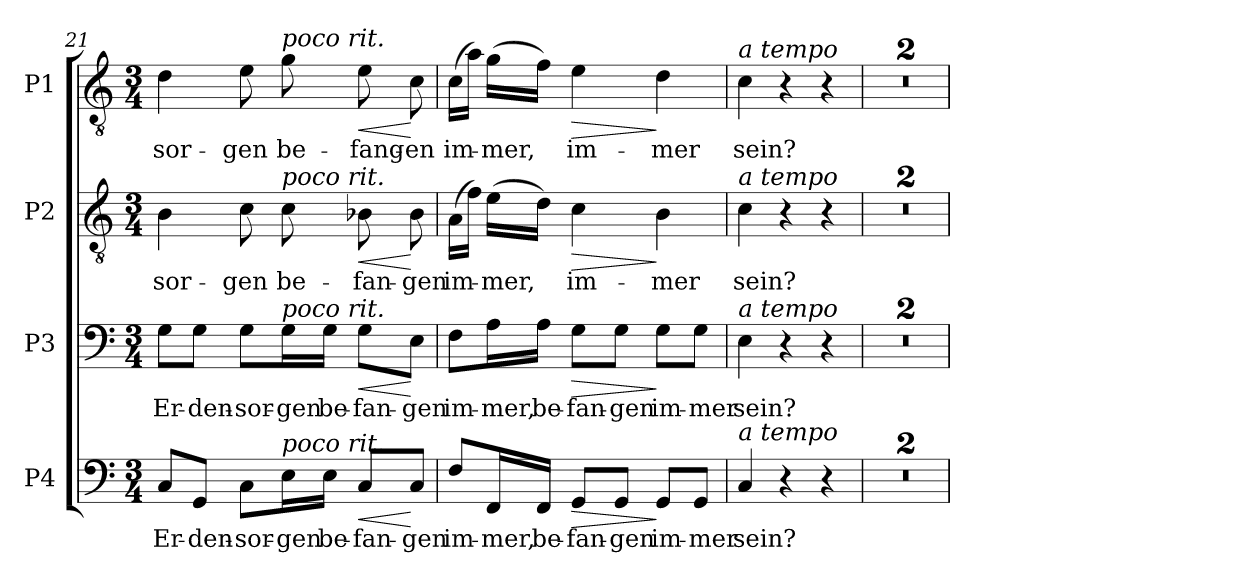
**kern	**text	**dynam	**kern	**text	**dynam	**kern	**text	**dynam	**kern	**text	**dynam
*part4	*part4	*part4	*part3	*part3	*part3	*part2	*part2	*part2	*part1	*part1	*part1
*staff4	*staff4	*staff4	*staff3	*staff3	*staff3	*staff2	*staff2	*staff2	*staff1	*staff1	*staff1
*I"P4	*	*	*I"P3	*	*	*I"P2	*	*	*I"P1	*	*
*clefF4	*	*	*clefF4	*	*	*clefGv2	*	*	*clefGv2	*	*
*	*	*	*	*	*	*ITrd7c12	*	*	*ITrd7c12	*	*
*k[]	*	*	*k[]	*	*	*k[]	*	*	*k[]	*	*
*C:	*	*	*C:	*	*	*C:	*	*	*C:	*	*
*M3/4	*	*	*M3/4	*	*	*M3/4	*	*	*M3/4	*	*
=21	=21	=21	=21	=21	=21	=21	=21	=21	=21	=21	=21
!	!LO:LY:b:color=#000000	!	!	!	!	!	!	!	!	!	!
!	!	!	!	!LO:LY:b:color=#000000	!	!	!	!	!	!	!
!	!	!	!	!	!	!	!LO:LY:b:color=#000000	!	!	!	!
!	!	!	!	!	!	!	!	!	!	!LO:LY:b:color=#000000	!
8Ci/L	Er-	.	8Gi\L	Er-	.	4BBi\	-sor-	.	4Di\	-sor-	.
!	!LO:LY:b:color=#000000	!	!	!	!	!	!	!	!	!	!
!	!	!	!	!LO:LY:b:color=#000000	!	!	!	!	!	!	!
8GGi/J	-den-	.	8Gi\J	-den-	.	.	.	.	.	.	.
!	!LO:LY:b:color=#000000	!	!	!	!	!	!	!	!	!	!
!	!	!	!	!LO:LY:b:color=#000000	!	!	!	!	!	!	!
!	!	!	!	!	!	!	!LO:LY:b:color=#000000	!	!	!	!
!	!	!	!	!	!	!	!	!	!	!LO:LY:b:color=#000000	!
8Ci\L	-sor-	.	8Gi\L	-sor-	.	8Ci\	-gen	.	8Ei\	-gen	.
!	!LO:LY:b:color=#000000	!	!	!	!	!	!	!	!	!	!
!	!	!	!	!LO:LY:b:color=#000000	!	!	!	!	!	!	!
!	!	!	!	!	!	!	!LO:LY:b:color=#000000	!	!	!	!
!	!	!	!	!	!	!	!	!	!LO:TX:a:i:t=poco rit.	!	!
!	!	!	!	!	!	!LO:TX:a:i:t=poco rit.	!	!	!	!	!
!	!	!	!LO:TX:a:i:t=poco rit.	!	!	!	!	!	!	!	!
!LO:TX:a:i:t=poco rit.	!	!	!	!	!	!	!	!	!	!	!
!	!	!	!	!	!	!	!	!	!	!LO:LY:b:color=#000000	!
16Ei\L	-gen	.	16Gi\L	-gen	.	8Ci\	be-	.	8Gi\	be-	.
!	!LO:LY:b:color=#000000	!	!	!	!	!	!	!	!	!	!
!	!	!	!	!LO:LY:b:color=#000000	!	!	!	!	!	!	!
16Ei\JJ	be-	.	16Gi\JJ	be-	.	.	.	.	.	.	.
!	!LO:LY:b:color=#000000	!LO:HP:b	!	!	!	!	!	!	!	!	!
!	!	!	!	!LO:LY:b:color=#000000	!LO:HP:b	!	!	!	!	!	!
!	!	!	!	!	!	!	!LO:LY:b:color=#000000	!LO:HP:b	!	!	!
!	!	!	!	!	!	!	!	!	!	!LO:LY:b:color=#000000	!LO:HP:b
8Ci/L	-fan-	<	8Gi\L	-fan-	<	8BB-Xi\	-fan-	<	8Ei\	-fang-	<
!	!LO:LY:b:color=#000000	!	!	!	!	!	!	!	!	!	!
!	!	!	!	!LO:LY:b:color=#000000	!	!	!	!	!	!	!
!	!	!	!	!	!	!	!LO:LY:b:color=#000000	!	!	!	!
!	!	!	!	!	!	!	!	!	!	!LO:LY:b:color=#000000	!
8Ci/J	-gen	[	8Ei\J	-gen	[	8BB-i\	-gen	[	8Ci\	-en	[
!!LO:LB:g=z
=22	=22	=22	=22	=22	=22	=22	=22	=22	=22	=22	=22
!	!LO:LY:b:color=#000000	!	!	!	!	!	!	!	!	!	!
!	!	!	!	!LO:LY:b:color=#000000	!	!	!	!	!	!	!
!	!	!	!	!	!	!	!LO:LY:b:color=#000000	!	!	!	!
!	!	!	!	!	!	!	!	!	!	!LO:LY:b:color=#000000	!
8Fi/L	im-	.	8Fi\L	im-	.	(16AAi\LL	im-	.	(16Ci\LL	im-	.
.	.	.	.	.	.	16Fi\JJ)	.	.	16Ai\JJ)	.	.
!	!LO:LY:b:color=#000000	!	!	!	!	!	!	!	!	!	!
!	!	!	!	!LO:LY:b:color=#000000	!	!	!	!	!	!	!
!	!	!	!	!	!	!	!LO:LY:b:color=#000000	!	!	!	!
!	!	!	!	!	!	!	!	!	!	!LO:LY:b:color=#000000	!
16FFi/L	-mer,	.	16Ai\L	-mer,	.	(16Ei\LL	-mer,	.	(16Gi\LL	-mer,	.
!	!LO:LY:b:color=#000000	!	!	!	!	!	!	!	!	!	!
!	!	!	!	!LO:LY:b:color=#000000	!	!	!	!	!	!	!
16FFi/JJ	be-	.	16Ai\JJ	be-	.	16Di\JJ)	.	.	16Fi\JJ)	.	.
!	!LO:LY:b:color=#000000	!LO:HP:b	!	!	!	!	!	!	!	!	!
!	!	!	!	!LO:LY:b:color=#000000	!LO:HP:b	!	!	!	!	!	!
!	!	!	!	!	!	!	!LO:LY:b:color=#000000	!LO:HP:b	!	!	!
!	!	!	!	!	!	!	!	!	!	!LO:LY:b:color=#000000	!LO:HP:b
8GGi/L	-fan-	>	8Gi\L	-fan-	>	4Ci\	im-	>	4Ei\	im-	>
!	!LO:LY:b:color=#000000	!	!	!	!	!	!	!	!	!	!
!	!	!	!	!LO:LY:b:color=#000000	!	!	!	!	!	!	!
8GGi/J	-gen	.	8Gi\J	-gen	.	.	.	.	.	.	.
!	!LO:LY:b:color=#000000	!	!	!	!	!	!	!	!	!	!
!	!	!	!	!LO:LY:b:color=#000000	!	!	!	!	!	!	!
!	!	!	!	!	!	!	!LO:LY:b:color=#000000	!	!	!	!
!	!	!	!	!	!	!	!	!	!	!LO:LY:b:color=#000000	!
8GGi/L	im-	]	8Gi\L	im-	]	4BBi\	-mer	]	4Di\	-mer	]
!	!LO:LY:b:color=#000000	!	!	!	!	!	!	!	!	!	!
!	!	!	!	!LO:LY:b:color=#000000	!	!	!	!	!	!	!
8GGi/J	-mer	.	8Gi\J	-mer	.	.	.	.	.	.	.
=23	=23	=23	=23	=23	=23	=23	=23	=23	=23	=23	=23
!	!LO:LY:b:color=#000000	!	!	!	!	!	!	!	!	!	!
!	!	!	!	!LO:LY:b:color=#000000	!	!	!	!	!	!	!
!	!	!	!	!	!	!	!LO:LY:b:color=#000000	!	!	!	!
!	!	!	!	!	!	!	!	!	!LO:TX:a:i:t=a tempo	!	!
!	!	!	!	!	!	!LO:TX:a:i:t=a tempo	!	!	!	!	!
!	!	!	!LO:TX:a:i:t=a tempo	!	!	!	!	!	!	!	!
!LO:TX:a:i:t=a tempo	!	!	!	!	!	!	!	!	!	!	!
!	!	!	!	!	!	!	!	!	!	!LO:LY:b:color=#000000	!
4Ci/	sein?	.	4Ei\	sein?	.	4Ci\	sein?	.	4Ci\	sein?	.
4r	.	.	4r	.	.	4r	.	.	4r	.	.
4r	.	.	4r	.	.	4r	.	.	4r	.	.
=24	=24	=24	=24	=24	=24	=24	=24	=24	=24	=24	=24
2.r	.	.	2.r	.	.	2.r	.	.	2.r	.	.
=25	=25	=25	=25	=25	=25	=25	=25	=25	=25	=25	=25
2.r	.	.	2.r	.	.	2.r	.	.	2.r	.	.
=	=	=	=	=	=	=	=	=	=	=	=
*-	*-	*-	*-	*-	*-	*-	*-	*-	*-	*-	*-
